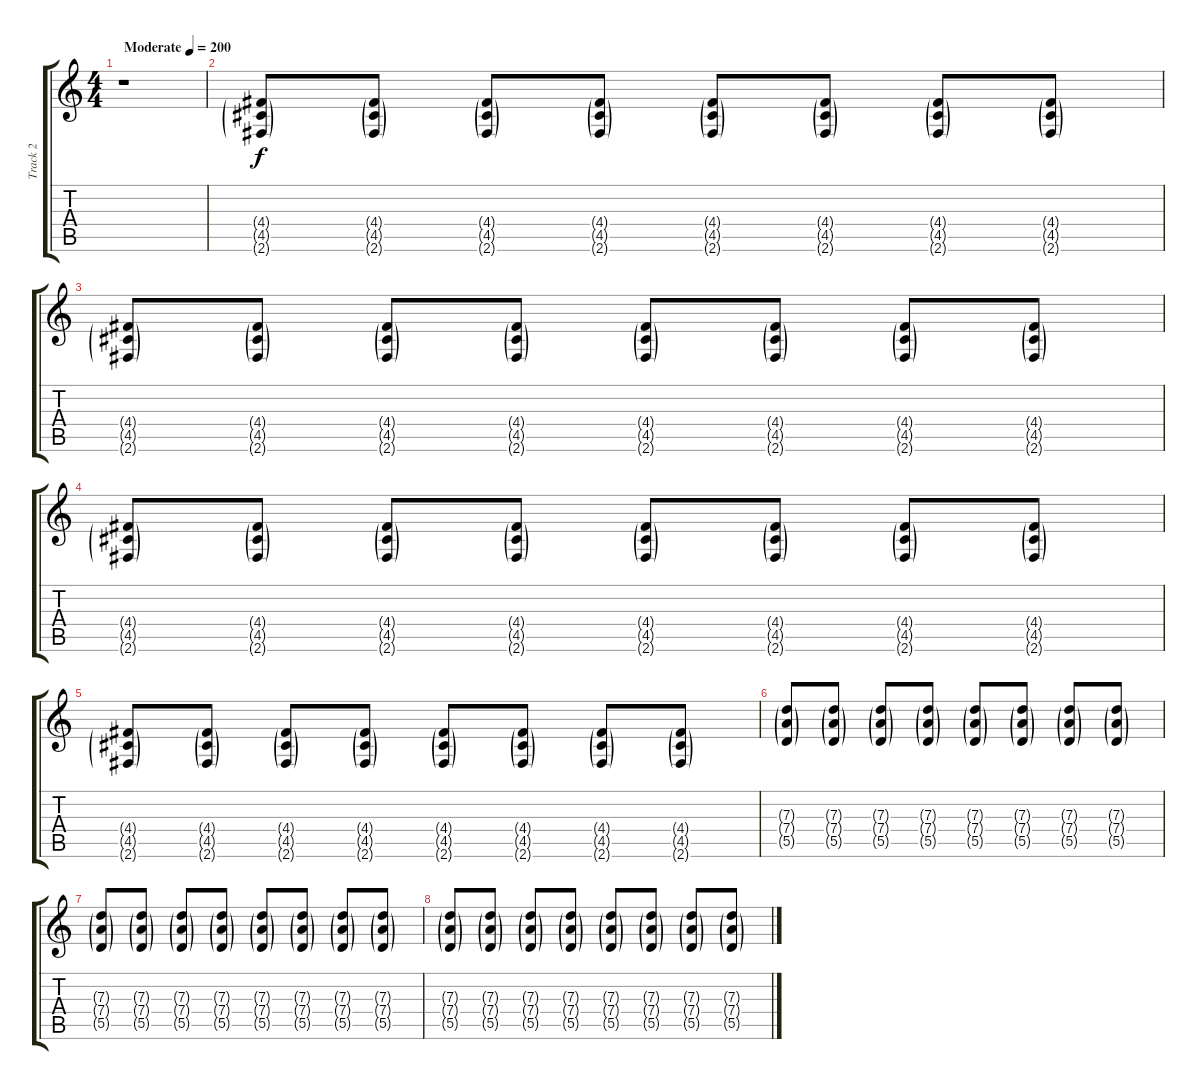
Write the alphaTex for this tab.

\track ("Track 2" "Track 2") {instrument distortionguitar}
\staff {score tabs}
\tuning (E4 B3 G3 D3 A2 E2) {hide}
\ts (4 4)
\tempo (200 "Moderate")
\clef g2
\ks c
r.1{dy f instrument distortionguitar} |
(4.4{g} 4.5{g} 2.6{g}).8 (4.4{g} 4.5{g} 2.6{g}).8 (4.4{g} 4.5{g} 2.6{g}).8 (4.4{g} 4.5{g} 2.6{g}).8 (4.4{g} 4.5{g} 2.6{g}).8 (4.4{g} 4.5{g} 2.6{g}).8 (4.4{g} 4.5{g} 2.6{g}).8 (4.4{g} 4.5{g} 2.6{g}).8 |
(4.4{g} 4.5{g} 2.6{g}).8 (4.4{g} 4.5{g} 2.6{g}).8 (4.4{g} 4.5{g} 2.6{g}).8 (4.4{g} 4.5{g} 2.6{g}).8 (4.4{g} 4.5{g} 2.6{g}).8 (4.4{g} 4.5{g} 2.6{g}).8 (4.4{g} 4.5{g} 2.6{g}).8 (4.4{g} 4.5{g} 2.6{g}).8 |
(4.4{g} 4.5{g} 2.6{g}).8 (4.4{g} 4.5{g} 2.6{g}).8 (4.4{g} 4.5{g} 2.6{g}).8 (4.4{g} 4.5{g} 2.6{g}).8 (4.4{g} 4.5{g} 2.6{g}).8 (4.4{g} 4.5{g} 2.6{g}).8 (4.4{g} 4.5{g} 2.6{g}).8 (4.4{g} 4.5{g} 2.6{g}).8 |
(4.4{g} 4.5{g} 2.6{g}).8 (4.4{g} 4.5{g} 2.6{g}).8 (4.4{g} 4.5{g} 2.6{g}).8 (4.4{g} 4.5{g} 2.6{g}).8 (4.4{g} 4.5{g} 2.6{g}).8 (4.4{g} 4.5{g} 2.6{g}).8 (4.4{g} 4.5{g} 2.6{g}).8 (4.4{g} 4.5{g} 2.6{g}).8 |
(7.3{g} 7.4{g} 5.5{g}).8 (7.3{g} 7.4{g} 5.5{g}).8 (7.3{g} 7.4{g} 5.5{g}).8 (7.3{g} 7.4{g} 5.5{g}).8 (7.3{g} 7.4{g} 5.5{g}).8 (7.3{g} 7.4{g} 5.5{g}).8 (7.3{g} 7.4{g} 5.5{g}).8 (7.3{g} 7.4{g} 5.5{g}).8 |
(7.3{g} 7.4{g} 5.5{g}).8 (7.3{g} 7.4{g} 5.5{g}).8 (7.3{g} 7.4{g} 5.5{g}).8 (7.3{g} 7.4{g} 5.5{g}).8 (7.3{g} 7.4{g} 5.5{g}).8 (7.3{g} 7.4{g} 5.5{g}).8 (7.3{g} 7.4{g} 5.5{g}).8 (7.3{g} 7.4{g} 5.5{g}).8 |
(7.3{g} 7.4{g} 5.5{g}).8 (7.3{g} 7.4{g} 5.5{g}).8 (7.3{g} 7.4{g} 5.5{g}).8 (7.3{g} 7.4{g} 5.5{g}).8 (7.3{g} 7.4{g} 5.5{g}).8 (7.3{g} 7.4{g} 5.5{g}).8 (7.3{g} 7.4{g} 5.5{g}).8 (7.3{g} 7.4{g} 5.5{g}).8
